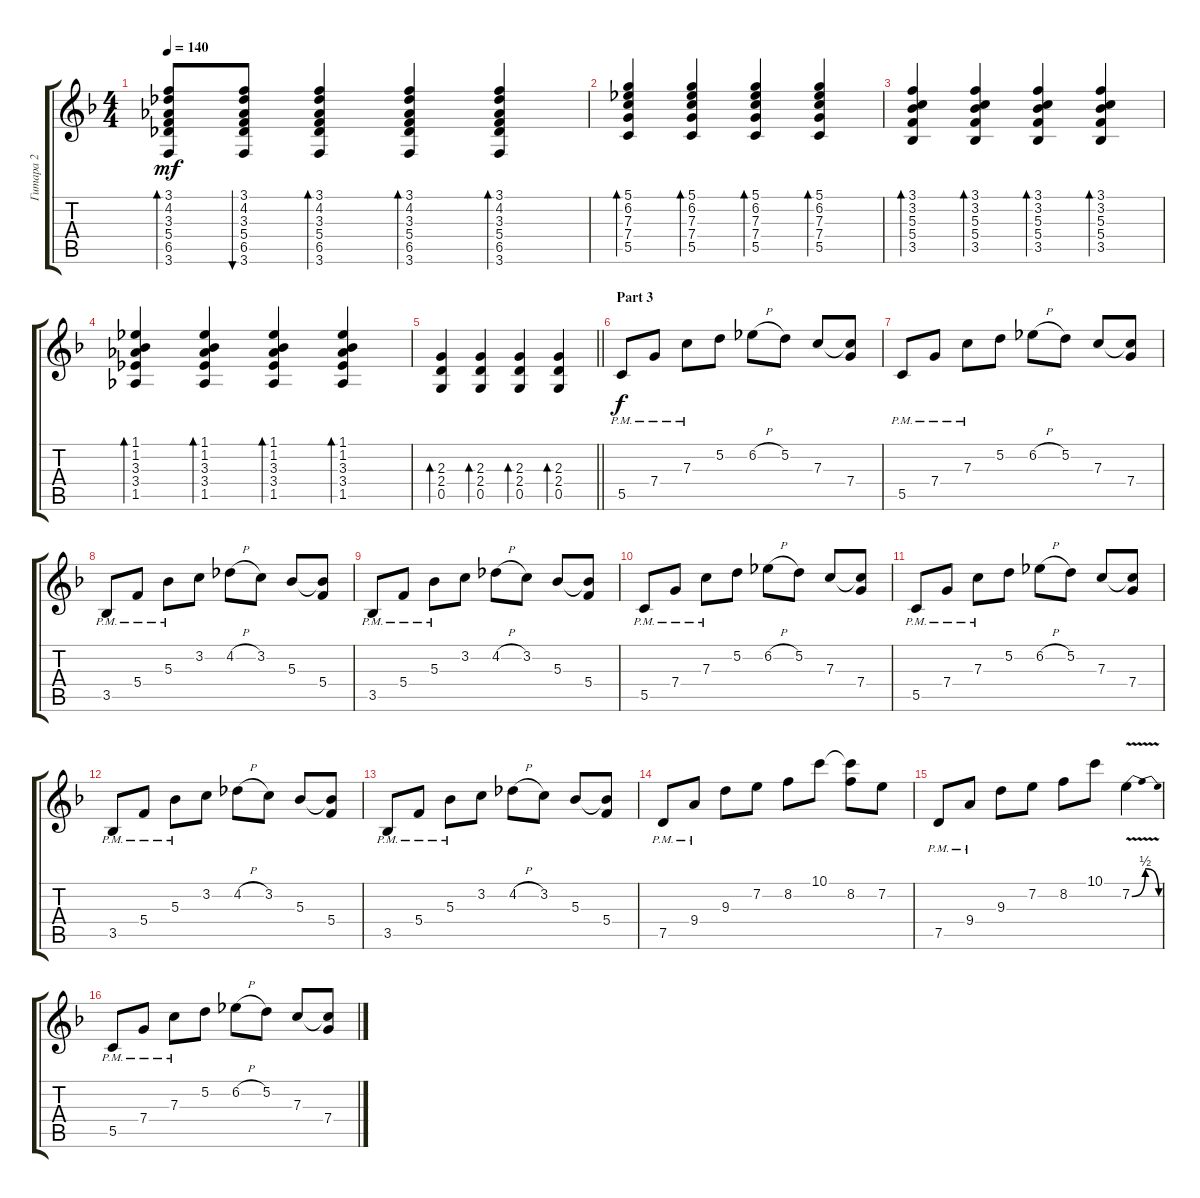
\track ("Гитара 2" "Гитара 2") {instrument electricguitarclean}
\staff {score tabs}
\tuning (D4 A3 F3 C3 G2 D2) {hide}
\ts (4 4)
\tempo 140
\clef g2
\ks dminor
(3.1 4.2 3.3 5.4 6.5 3.6).8{bd 30 dy mf} (3.1 4.2 3.3 5.4 6.5 3.6).8{bu 30} (3.1 4.2 3.3 5.4 6.5 3.6).4{bd 30} (3.1 4.2 3.3 5.4 6.5 3.6).4{bd 30} (3.1 4.2 3.3 5.4 6.5 3.6).4{bd 30} |
(5.1 6.2 7.3 7.4 5.5).4{bd 30} (5.1 6.2 7.3 7.4 5.5).4{bd 30} (5.1 6.2 7.3 7.4 5.5).4{bd 30} (5.1 6.2 7.3 7.4 5.5).4{bd 30} |
(3.1 3.2 5.3 5.4 3.5).4{bd 30} (3.1 3.2 5.3 5.4 3.5).4{bd 30} (3.1 3.2 5.3 5.4 3.5).4{bd 30} (3.1 3.2 5.3 5.4 3.5).4{bd 30} |
(1.1 1.2 3.3 3.4 1.5).4{bd 30} (1.1 1.2 3.3 3.4 1.5).4{bd 30} (1.1 1.2 3.3 3.4 1.5).4{bd 30} (1.1 1.2 3.3 3.4 1.5).4{bd 30} |
\barLineRight lightlight
(2.3 2.4 0.5).4{bd 30} (2.3 2.4 0.5).4{bd 30} (2.3 2.4 0.5).4{bd 30} (2.3 2.4 0.5).4{bd 30} |
\section ("" "Part 3")
5.5{pm}.8{dy f balance 5} 7.4{pm}.8 7.3{pm}.8 5.2.8 6.2{h}.8 5.2.8 7.3.8 (7.3{t} 7.4).8 |
5.5{pm}.8 7.4{pm}.8 7.3{pm}.8 5.2.8 6.2{h}.8 5.2.8 7.3.8 (7.3{t} 7.4).8 |
3.5{pm}.8 5.4{pm}.8 5.3{pm}.8 3.2.8 4.2{h}.8 3.2.8 5.3.8 (5.3{t} 5.4).8 |
3.5{pm}.8 5.4{pm}.8 5.3{pm}.8 3.2.8 4.2{h}.8 3.2.8 5.3.8 (5.3{t} 5.4).8 |
5.5{pm}.8 7.4{pm}.8 7.3{pm}.8 5.2.8 6.2{h}.8 5.2.8 7.3.8 (7.3{t} 7.4).8 |
5.5{pm}.8 7.4{pm}.8 7.3{pm}.8 5.2.8 6.2{h}.8 5.2.8 7.3.8 (7.3{t} 7.4).8 |
3.5{pm}.8 5.4{pm}.8 5.3{pm}.8 3.2.8 4.2{h}.8 3.2.8 5.3.8 (5.3{t} 5.4).8 |
3.5{pm}.8 5.4{pm}.8 5.3{pm}.8 3.2.8 4.2{h}.8 3.2.8 5.3.8 (5.3{t} 5.4).8 |
7.5{pm}.8 9.4{pm}.8 9.3.8 7.2.8 8.2.8 10.1.8 (10.1{t} 8.2).8 7.2.8 |
7.5{pm}.8 9.4{pm}.8 9.3.8 7.2.8 8.2.8 10.1.8 7.2{be (bendrelease 0 0 15 2 36 2 60 0) v}.4 |
5.5{pm}.8 7.4{pm}.8 7.3{pm}.8 5.2.8 6.2{h}.8 5.2.8 7.3.8 (7.3{t} 7.4).8
